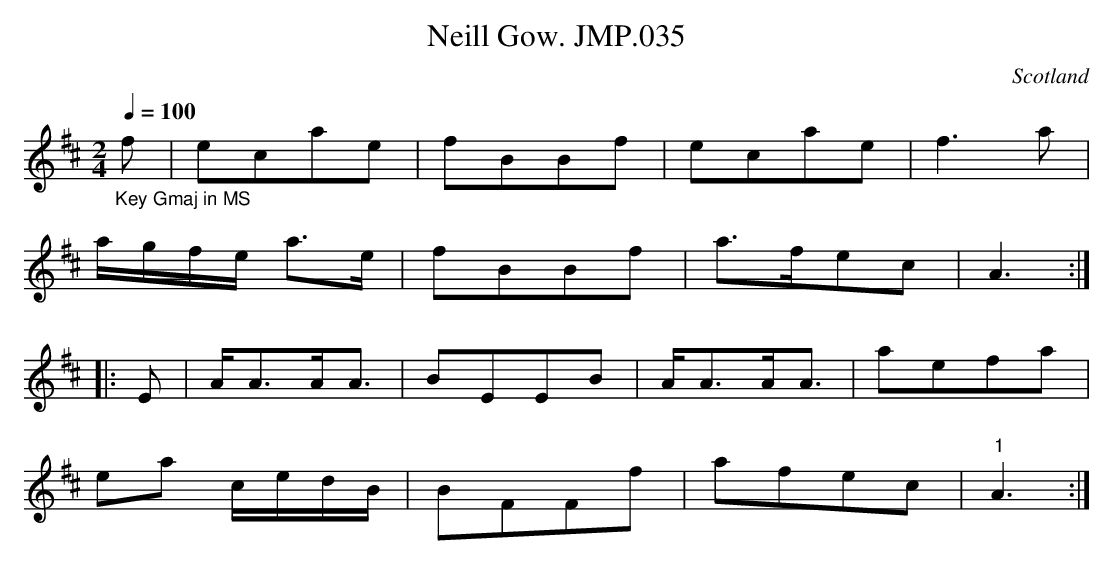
X:1
T:Neill Gow. JMP.035
M:2/4
L:1/8
Q:1/4=100
O:Scotland
notC:Neil Gow
K:D major
"_Key Gmaj in MS"
f | ecae | fBBf | ecae | f3 a |!
a/g/f/e/ a>e | fBBf |a>fec | A3 :|!
|:E | A<AA<A | BEEB | A<AA<A | aefa |!
ea c/e/d/B/ | BFFf | afec | "1"A3:|
